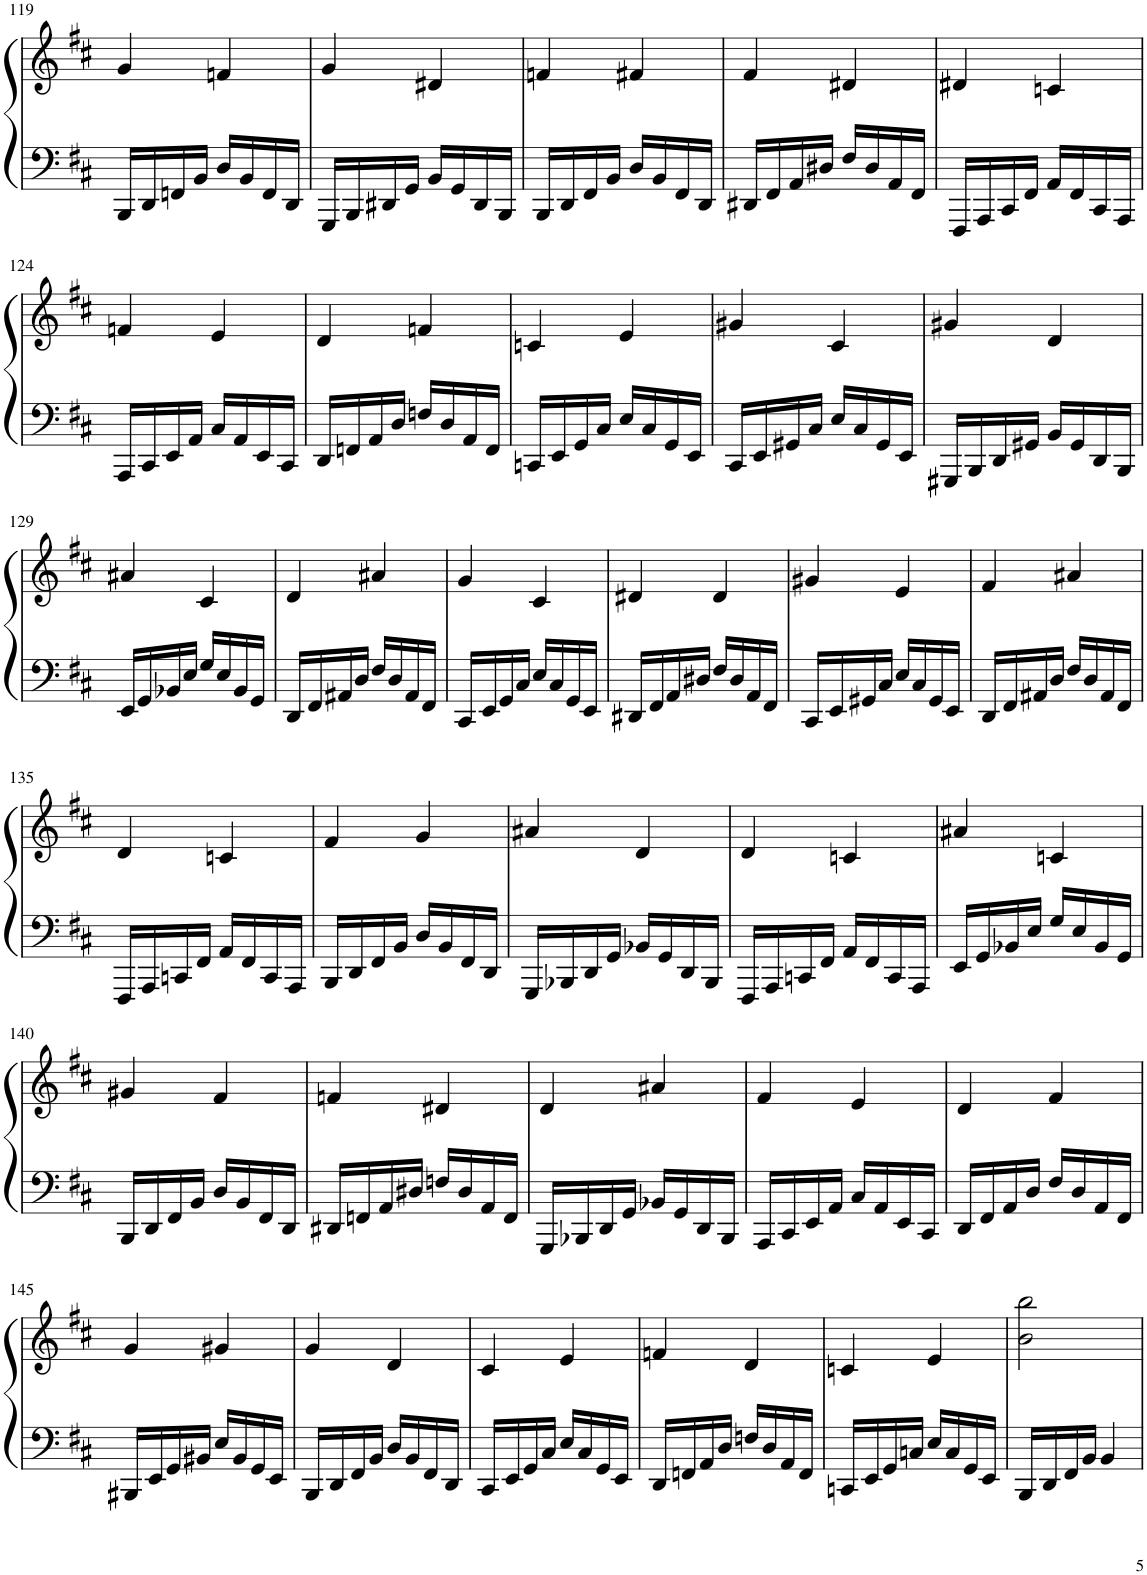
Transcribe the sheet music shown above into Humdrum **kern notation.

**kern	**kern
*part1	*part1
*staff2	*staff1
*I"Piano	*
*I'Pno.	*
!!LO:PB:g=z
*clefF4	*clefG2
*k[f#c#]	*k[f#c#]
*M2/4	*M2/4
=119	=119
16BBB/LL	4g/
16DD/	.
16FFn/	.
16BB/JJ	.
16D/LL	4fn/
16BB/	.
16FF/	.
16DD/JJ	.
=120	=120
16GGG/LL	4g/
16BBB/	.
16DD#X/	.
16GG/JJ	.
16BB/LL	4d#X/
16GG/	.
16DD#/	.
16BBB/JJ	.
=121	=121
16BBB/LL	4fn/
16DD/	.
16FF#/	.
16BB/JJ	.
16D/LL	4f#X/
16BB/	.
16FF#/	.
16DD/JJ	.
=122	=122
16DD#X/LL	4f#/
16FF#/	.
16AA/	.
16D#X/JJ	.
16F#/LL	4d#X/
16D#/	.
16AA/	.
16FF#/JJ	.
=123	=123
16FFF#/LL	4d#X/
16AAA/	.
16CC#/	.
16FF#/JJ	.
16AA/LL	4cn/
16FF#/	.
16CC#/	.
16AAA/JJ	.
!!LO:LB:g=z
=124	=124
16AAA/LL	4fn/
16CC#/	.
16EE/	.
16AA/JJ	.
16C#/LL	4e/
16AA/	.
16EE/	.
16CC#/JJ	.
=125	=125
16DD/LL	4d/
16FFn/	.
16AA/	.
16D/JJ	.
16Fn/LL	4fn/
16D/	.
16AA/	.
16FF/JJ	.
=126	=126
16CCn/LL	4cn/
16EE/	.
16GG/	.
16C#/JJ	.
16E/LL	4e/
16C#/	.
16GG/	.
16EE/JJ	.
=127	=127
16CC#/LL	4g#X/
16EE/	.
16GG#X/	.
16C#/JJ	.
16E/LL	4c#/
16C#/	.
16GG#/	.
16EE/JJ	.
=128	=128
16GGG#X/LL	4g#X/
16BBB/	.
16DD/	.
16GG#X/JJ	.
16BB/LL	4d/
16GG#/	.
16DD/	.
16BBB/JJ	.
!!LO:LB:g=z
=129	=129
16EE/LL	4a#X/
16GG/	.
16BB-X/	.
16E/JJ	.
16G/LL	4c#/
16E/	.
16BB-/	.
16GG/JJ	.
=130	=130
16DD/LL	4d/
16FF#/	.
16AA#X/	.
16D/JJ	.
16F#/LL	4a#X/
16D/	.
16AA#/	.
16FF#/JJ	.
=131	=131
16CC#/LL	4g/
16EE/	.
16GG/	.
16C#/JJ	.
16E/LL	4c#/
16C#/	.
16GG/	.
16EE/JJ	.
=132	=132
16DD#X/LL	4d#X/
16FF#/	.
16AA/	.
16D#X/JJ	.
16F#/LL	4d#/
16D#/	.
16AA/	.
16FF#/JJ	.
=133	=133
16CC#/LL	4g#X/
16EE/	.
16GG#X/	.
16C#/JJ	.
16E/LL	4e/
16C#/	.
16GG#/	.
16EE/JJ	.
=134	=134
16DD/LL	4f#/
16FF#/	.
16AA#X/	.
16D/JJ	.
16F#/LL	4a#X/
16D/	.
16AA#/	.
16FF#/JJ	.
!!LO:LB:g=z
=135	=135
16FFF#/LL	4d/
16AAA/	.
16CCn/	.
16FF#/JJ	.
16AA/LL	4cn/
16FF#/	.
16CC/	.
16AAA/JJ	.
=136	=136
16BBB/LL	4f#/
16DD/	.
16FF#/	.
16BB/JJ	.
16D/LL	4g/
16BB/	.
16FF#/	.
16DD/JJ	.
=137	=137
16GGG/LL	4a#X/
16BBB-X/	.
16DD/	.
16GG/JJ	.
16BB-X/LL	4d/
16GG/	.
16DD/	.
16BBB-/JJ	.
=138	=138
16FFF#/LL	4d/
16AAA/	.
16CCn/	.
16FF#/JJ	.
16AA/LL	4cn/
16FF#/	.
16CC/	.
16AAA/JJ	.
=139	=139
16EE/LL	4a#X/
16GG/	.
16BB-X/	.
16E/JJ	.
16G/LL	4cn/
16E/	.
16BB-/	.
16GG/JJ	.
!!LO:LB:g=z
=140	=140
16BBB/LL	4g#X/
16DD/	.
16FF#/	.
16BB/JJ	.
16D/LL	4f#/
16BB/	.
16FF#/	.
16DD/JJ	.
=141	=141
16DD#X/LL	4fn/
16FFn/	.
16AA/	.
16D#X/JJ	.
16Fn/LL	4d#X/
16D#/	.
16AA/	.
16FF/JJ	.
=142	=142
16GGG/LL	4d/
16BBB-X/	.
16DD/	.
16GG/JJ	.
16BB-X/LL	4a#X/
16GG/	.
16DD/	.
16BBB-/JJ	.
=143	=143
16AAA/LL	4f#/
16CC#/	.
16EE/	.
16AA/JJ	.
16C#/LL	4e/
16AA/	.
16EE/	.
16CC#/JJ	.
=144	=144
16DD/LL	4d/
16FF#/	.
16AA/	.
16D/JJ	.
16F#/LL	4f#/
16D/	.
16AA/	.
16FF#/JJ	.
!!LO:LB:g=z
=145	=145
16BBB#X/LL	4g/
16EE/	.
16GG/	.
16BB#X/JJ	.
16E/LL	4g#X/
16BB#/	.
16GG/	.
16EE/JJ	.
=146	=146
16BBB/LL	4g/
16DD/	.
16FF#/	.
16BB/JJ	.
16D/LL	4d/
16BB/	.
16FF#/	.
16DD/JJ	.
=147	=147
16CC#/LL	4c#/
16EE/	.
16GG/	.
16C#/JJ	.
16E/LL	4e/
16C#/	.
16GG/	.
16EE/JJ	.
=148	=148
16DD/LL	4fn/
16FFn/	.
16AA/	.
16D/JJ	.
16Fn/LL	4d/
16D/	.
16AA/	.
16FF/JJ	.
=149	=149
16CCn/LL	4cn/
16EE/	.
16GG/	.
16Cn/JJ	.
16E/LL	4e/
16C/	.
16GG/	.
16EE/JJ	.
=150	=150
16BBB/LL	2b\ 2bb\
16DD/	.
16FF#/	.
16BB/JJ	.
4BB/	.
=	=
*-	*-
